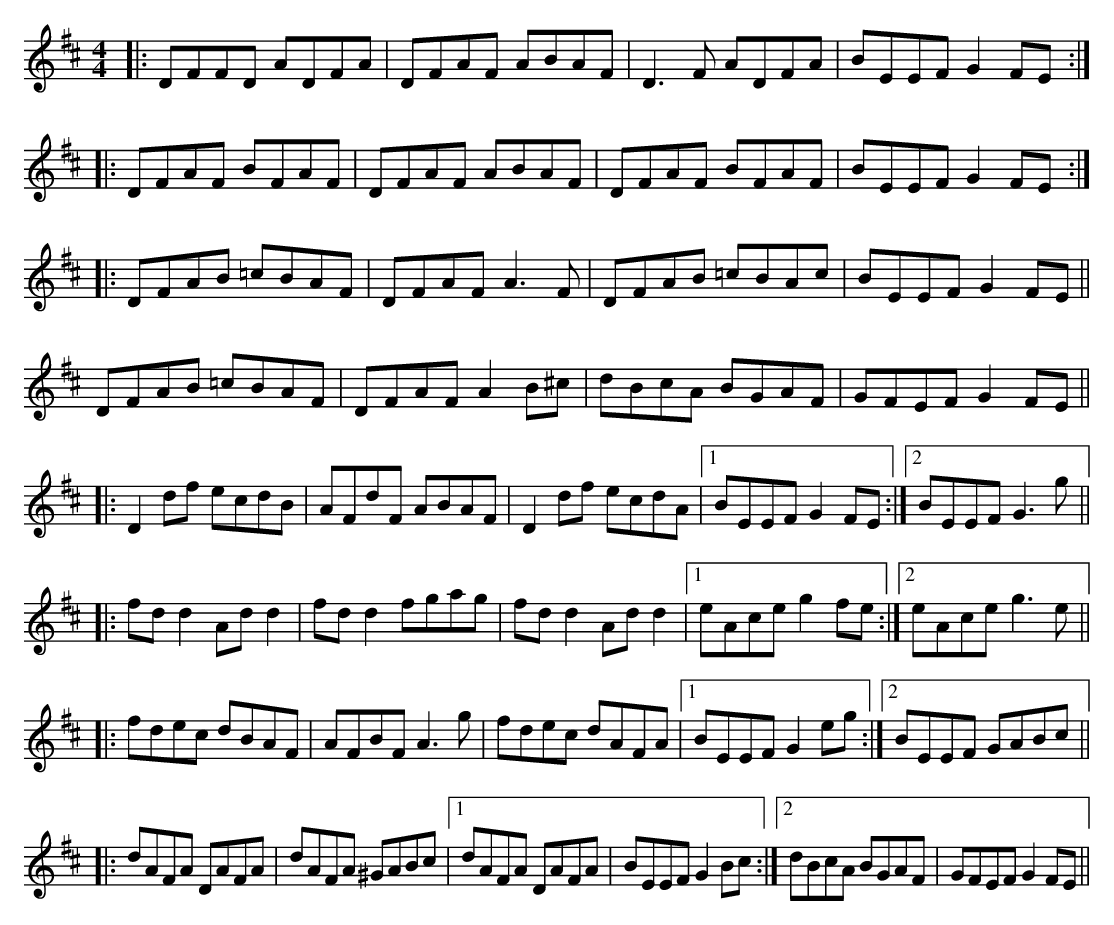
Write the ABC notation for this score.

X:1
M:4/4
K:D
|:DFFD ADFA|DFAF ABAF|D3F ADFA|BEEF G2FE:|
|:DFAF BFAF|DFAF ABAF|DFAF BFAF|BEEF G2FE:|
|:DFAB =cBAF|DFAF A3F|DFAB =cBAc|BEEF G2FE||
DFAB =cBAF|DFAF A2B^c|dBcA BGAF|GFEF G2FE||
|:D2df ecdB|AFdF ABAF|D2df ecdA|1 BEEF G2FE:|2 BEEF G3g||
|:fd d2 Ad d2|fd d2 fgag|fd d2 Ad d2|1 eAce g2fe:|2 eAce g3e||
|:fdec dBAF|AFBF A3g|fdec dAFA|1 BEEF G2eg:|2 BEEF GABc||
|:dAFA DAFA|dAFA ^GABc|1 dAFA DAFA|BEEF G2Bc:|2 dBcA BGAF|GFEF G2FE||
